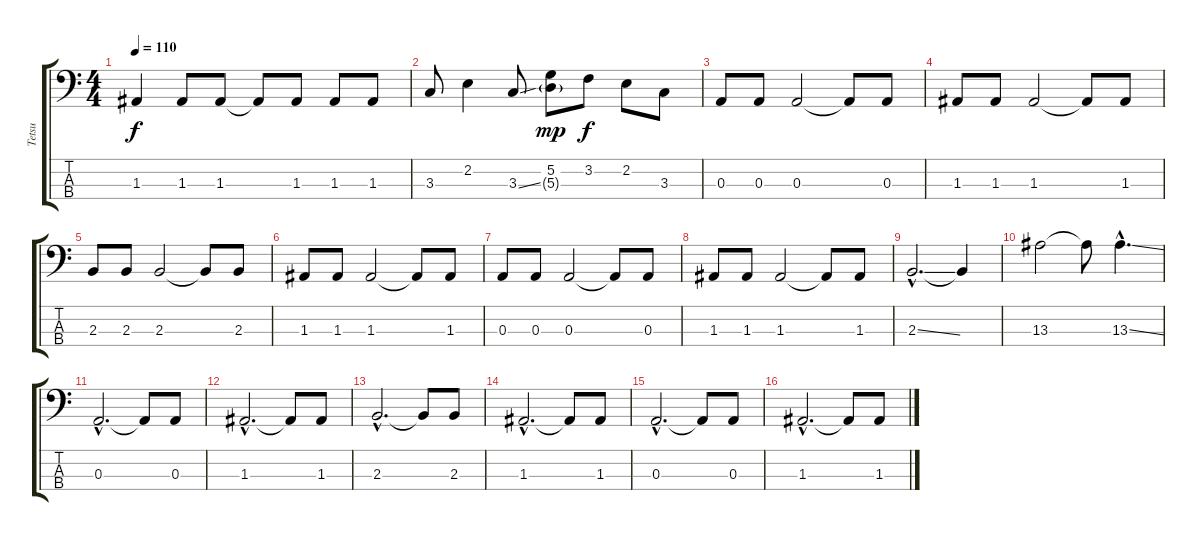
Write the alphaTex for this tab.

\track ("Tetsu" "Tetsu") {instrument electricbasspick}
\staff {score tabs}
\tuning (G2 D2 A1 E1) {hide}
\ts (4 4)
\tempo 110
\clef f4
\ks c
1.3.4{dy f} 1.3.8 1.3.8 1.3{t}.8 1.3.8 1.3.8 1.3.8 |
3.3.8 2.2.4 3.3{ss}.8 (5.2 5.3{g}).8{dy mp} 3.2.8{dy f} 2.2.8 3.3.8 |
0.3.8 0.3.8 0.3.2 0.3{t}.8 0.3.8 |
1.3.8 1.3.8 1.3.2 1.3{t}.8 1.3.8 |
2.3.8 2.3.8 2.3.2 2.3{t}.8 2.3.8 |
1.3.8 1.3.8 1.3.2 1.3{t}.8 1.3.8 |
0.3.8 0.3.8 0.3.2 0.3{t}.8 0.3.8 |
1.3.8 1.3.8 1.3.2 1.3{t}.8 1.3.8 |
2.3{ss hac}.2{d} 2.3{t}.4 |
13.3.2 13.3{t}.8 13.3{ss hac}.4{d} |
0.3{hac}.2{d} 0.3{t}.8 0.3.8 |
1.3{hac}.2{d} 1.3{t}.8 1.3.8 |
2.3{hac}.2{d} 2.3{t}.8 2.3.8 |
1.3{hac}.2{d} 1.3{t}.8 1.3.8 |
0.3{hac}.2{d} 0.3{t}.8 0.3.8 |
1.3{hac}.2{d} 1.3{t}.8 1.3.8
